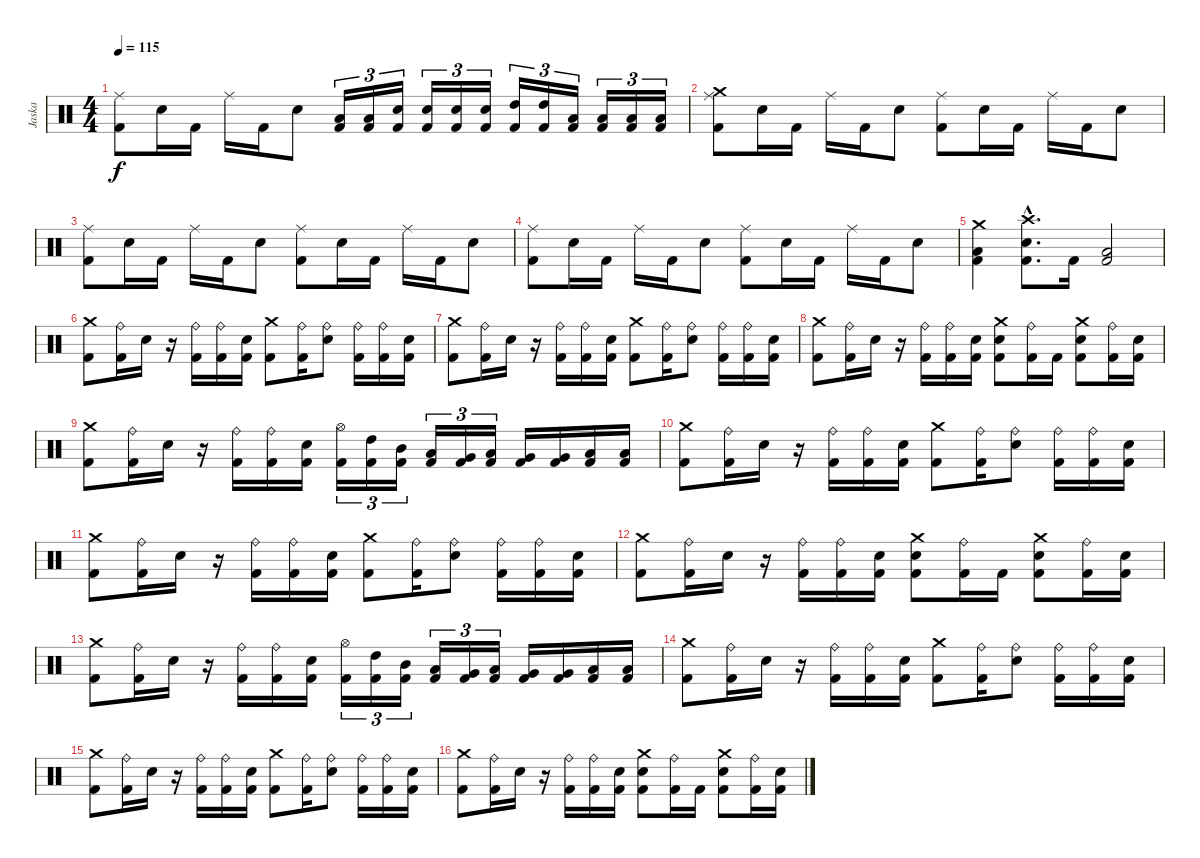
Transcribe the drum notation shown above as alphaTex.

\track ("Jaska" "Jaska") {instrument percussion}
\staff {score}
\articulation defaults
\ts (4 4)
\tempo 115
\clef neutral
\ks c
("Ride (middle)" "Kick (hit) 2").8{dy f} "Snare (hit) 2".16 "Kick (hit) 2".16 "Ride (middle)".16 "Kick (hit) 2".16 "Snare (hit) 2".8 ("Low Tom (hit)" "Kick (hit) 2").16{tu (3 2)} ("Low Tom (hit)" "Kick (hit) 2").16{tu (3 2)} ("Snare (hit) 2" "Kick (hit) 2").16{tu (3 2)} ("Snare (hit) 2" "Kick (hit) 2").16{tu (3 2)} ("Snare (hit) 2" "Kick (hit) 2").16{tu (3 2)} ("Snare (hit) 2" "Kick (hit) 2").16{tu (3 2)} ("High Tom (hit)" "Kick (hit) 2").16{tu (3 2)} ("High Tom (hit)" "Kick (hit) 2").16{tu (3 2)} ("Low Tom (hit)" "Kick (hit) 2").16{tu (3 2)} ("Low Tom (hit)" "Kick (hit) 2").16{tu (3 2)} ("Low Floor Tom (hit)" "Kick (hit) 2").16{tu (3 2)} ("Low Floor Tom (hit)" "Kick (hit) 2").16{tu (3 2)} |
("Ride (middle)" "Crash medium (hit)" "Kick (hit) 2").8 "Snare (hit) 2".16 "Kick (hit) 2".16 "Ride (middle)".16 "Kick (hit) 2".16 "Snare (hit) 2".8 ("Ride (middle)" "Kick (hit) 2").8 "Snare (hit) 2".16 "Kick (hit) 2".16 "Ride (middle)".16 "Kick (hit) 2".16 "Snare (hit) 2".8 |
("Ride (middle)" "Kick (hit) 2").8 "Snare (hit) 2".16 "Kick (hit) 2".16 "Ride (middle)".16 "Kick (hit) 2".16 "Snare (hit) 2".8 ("Ride (middle)" "Kick (hit) 2").8 "Snare (hit) 2".16 "Kick (hit) 2".16 "Ride (middle)".16 "Kick (hit) 2".16 "Snare (hit) 2".8 |
("Ride (middle)" "Kick (hit) 2").8 "Snare (hit) 2".16 "Kick (hit) 2".16 "Ride (middle)".16 "Kick (hit) 2".16 "Snare (hit) 2".8 ("Ride (middle)" "Kick (hit) 2").8 "Snare (hit) 2".16 "Kick (hit) 2".16 "Ride (middle)".16 "Kick (hit) 2".16 "Snare (hit) 2".8 |
("Crash medium (hit)" "Low Floor Tom (hit)" "Kick (hit) 2").4 ("Crash high (hit)"{hac} "Snare (hit) 2"{hac} "Kick (hit) 2"{hac}).8{d} "Kick (hit) 2".16 ("Low Floor Tom (hit)" "Kick (hit) 2").2 |
("Crash medium (hit)" "Kick (hit) 2").8 ("Ride (bell)" "Kick (hit) 2").16 "Snare (hit) 2".16 r.16 ("Ride (bell)" "Kick (hit) 2").16 ("Ride (bell)" "Kick (hit) 2").16 ("Snare (hit) 2" "Kick (hit) 2").16 ("Crash medium (hit)" "Kick (hit) 2").8 ("Ride (bell)" "Kick (hit) 2").16 ("Ride (bell)" "Snare (hit) 2").8 ("Ride (bell)" "Kick (hit) 2").16 ("Ride (bell)" "Kick (hit) 2").16 ("Snare (hit) 2" "Kick (hit) 2").16 |
("Crash medium (hit)" "Kick (hit) 2").8 ("Ride (bell)" "Kick (hit) 2").16 "Snare (hit) 2".16 r.16 ("Ride (bell)" "Kick (hit) 2").16 ("Ride (bell)" "Kick (hit) 2").16 ("Snare (hit) 2" "Kick (hit) 2").16 ("Crash medium (hit)" "Kick (hit) 2").8 ("Ride (bell)" "Kick (hit) 2").16 ("Ride (bell)" "Snare (hit) 2").8 ("Ride (bell)" "Kick (hit) 2").16 ("Ride (bell)" "Kick (hit) 2").16 ("Snare (hit) 2" "Kick (hit) 2").16 |
("Crash medium (hit)" "Kick (hit) 2").8 ("Ride (bell)" "Kick (hit) 2").16 "Snare (hit) 2".16 r.16 ("Ride (bell)" "Kick (hit) 2").16 ("Ride (bell)" "Kick (hit) 2").16 ("Snare (hit) 2" "Kick (hit) 2").16 ("Crash medium (hit)" "Snare (hit) 2" "Kick (hit) 2").8 ("Ride (bell)" "Kick (hit) 2").16 "Kick (hit) 2".16 ("Crash medium (hit)" "Snare (hit) 2" "Kick (hit) 2").8 ("Ride (bell)" "Kick (hit) 2").16 ("Snare (hit) 2" "Kick (hit) 2").16 |
("Crash medium (hit)" "Kick (hit) 2").8 ("Ride (bell)" "Kick (hit) 2").16 "Snare (hit) 2".16 r.16 ("Ride (bell)" "Kick (hit) 2").16 ("Ride (bell)" "Kick (hit) 2").16 ("Snare (hit) 2" "Kick (hit) 2").16 ("Hi-Hat (open)" "Kick (hit) 2").16{tu (3 2)} ("High Tom (hit)" "Kick (hit) 2").16{tu (3 2)} ("Mid Tom (hit)" "Kick (hit) 2").16{tu (3 2)} ("Low Tom (hit)" "Kick (hit) 2").16{tu (3 2)} ("Very Low Tom (hit)" "Kick (hit) 2").16{tu (3 2)} ("Low Tom (hit)" "Kick (hit) 2").16{tu (3 2)} ("Very Low Tom (hit)" "Kick (hit) 2").16 ("Very Low Tom (hit)" "Kick (hit) 2").16 ("Low Floor Tom (hit)" "Kick (hit) 2").16 ("Low Floor Tom (hit)" "Kick (hit) 2").16 |
("Crash medium (hit)" "Kick (hit) 2").8 ("Ride (bell)" "Kick (hit) 2").16 "Snare (hit) 2".16 r.16 ("Ride (bell)" "Kick (hit) 2").16 ("Ride (bell)" "Kick (hit) 2").16 ("Snare (hit) 2" "Kick (hit) 2").16 ("Crash medium (hit)" "Kick (hit) 2").8 ("Ride (bell)" "Kick (hit) 2").16 ("Ride (bell)" "Snare (hit) 2").8 ("Ride (bell)" "Kick (hit) 2").16 ("Ride (bell)" "Kick (hit) 2").16 ("Snare (hit) 2" "Kick (hit) 2").16 |
("Crash medium (hit)" "Kick (hit) 2").8 ("Ride (bell)" "Kick (hit) 2").16 "Snare (hit) 2".16 r.16 ("Ride (bell)" "Kick (hit) 2").16 ("Ride (bell)" "Kick (hit) 2").16 ("Snare (hit) 2" "Kick (hit) 2").16 ("Crash medium (hit)" "Kick (hit) 2").8 ("Ride (bell)" "Kick (hit) 2").16 ("Ride (bell)" "Snare (hit) 2").8 ("Ride (bell)" "Kick (hit) 2").16 ("Ride (bell)" "Kick (hit) 2").16 ("Snare (hit) 2" "Kick (hit) 2").16 |
("Crash medium (hit)" "Kick (hit) 2").8 ("Ride (bell)" "Kick (hit) 2").16 "Snare (hit) 2".16 r.16 ("Ride (bell)" "Kick (hit) 2").16 ("Ride (bell)" "Kick (hit) 2").16 ("Snare (hit) 2" "Kick (hit) 2").16 ("Crash medium (hit)" "Snare (hit) 2" "Kick (hit) 2").8 ("Ride (bell)" "Kick (hit) 2").16 "Kick (hit) 2".16 ("Crash medium (hit)" "Snare (hit) 2" "Kick (hit) 2").8 ("Ride (bell)" "Kick (hit) 2").16 ("Snare (hit) 2" "Kick (hit) 2").16 |
("Crash medium (hit)" "Kick (hit) 2").8 ("Ride (bell)" "Kick (hit) 2").16 "Snare (hit) 2".16 r.16 ("Ride (bell)" "Kick (hit) 2").16 ("Ride (bell)" "Kick (hit) 2").16 ("Snare (hit) 2" "Kick (hit) 2").16 ("Hi-Hat (open)" "Kick (hit) 2").16{tu (3 2)} ("High Tom (hit)" "Kick (hit) 2").16{tu (3 2)} ("Mid Tom (hit)" "Kick (hit) 2").16{tu (3 2)} ("Low Tom (hit)" "Kick (hit) 2").16{tu (3 2)} ("Very Low Tom (hit)" "Kick (hit) 2").16{tu (3 2)} ("Low Tom (hit)" "Kick (hit) 2").16{tu (3 2)} ("Very Low Tom (hit)" "Kick (hit) 2").16 ("Very Low Tom (hit)" "Kick (hit) 2").16 ("Low Floor Tom (hit)" "Kick (hit) 2").16 ("Low Floor Tom (hit)" "Kick (hit) 2").16 |
("Crash medium (hit)" "Kick (hit) 2").8 ("Ride (bell)" "Kick (hit) 2").16 "Snare (hit) 2".16 r.16 ("Ride (bell)" "Kick (hit) 2").16 ("Ride (bell)" "Kick (hit) 2").16 ("Snare (hit) 2" "Kick (hit) 2").16 ("Crash medium (hit)" "Kick (hit) 2").8 ("Ride (bell)" "Kick (hit) 2").16 ("Ride (bell)" "Snare (hit) 2").8 ("Ride (bell)" "Kick (hit) 2").16 ("Ride (bell)" "Kick (hit) 2").16 ("Snare (hit) 2" "Kick (hit) 2").16 |
("Crash medium (hit)" "Kick (hit) 2").8 ("Ride (bell)" "Kick (hit) 2").16 "Snare (hit) 2".16 r.16 ("Ride (bell)" "Kick (hit) 2").16 ("Ride (bell)" "Kick (hit) 2").16 ("Snare (hit) 2" "Kick (hit) 2").16 ("Crash medium (hit)" "Kick (hit) 2").8 ("Ride (bell)" "Kick (hit) 2").16 ("Ride (bell)" "Snare (hit) 2").8 ("Ride (bell)" "Kick (hit) 2").16 ("Ride (bell)" "Kick (hit) 2").16 ("Snare (hit) 2" "Kick (hit) 2").16 |
("Crash medium (hit)" "Kick (hit) 2").8 ("Ride (bell)" "Kick (hit) 2").16 "Snare (hit) 2".16 r.16 ("Ride (bell)" "Kick (hit) 2").16 ("Ride (bell)" "Kick (hit) 2").16 ("Snare (hit) 2" "Kick (hit) 2").16 ("Crash medium (hit)" "Snare (hit) 2" "Kick (hit) 2").8 ("Ride (bell)" "Kick (hit) 2").16 "Kick (hit) 2".16 ("Crash medium (hit)" "Snare (hit) 2" "Kick (hit) 2").8 ("Ride (bell)" "Kick (hit) 2").16 ("Snare (hit) 2" "Kick (hit) 2").16
